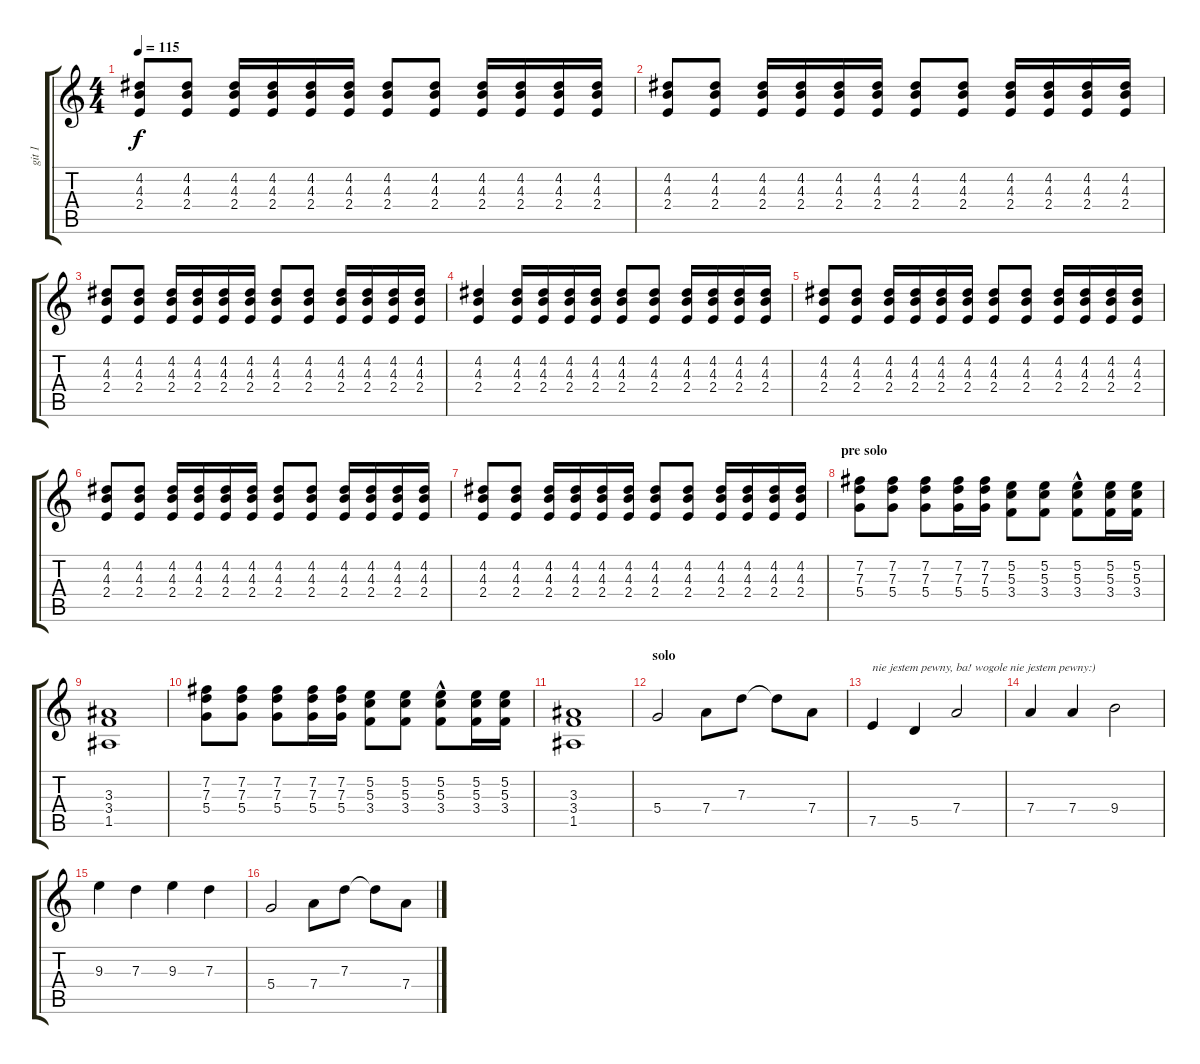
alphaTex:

\track ("git 1" "git 1") {instrument electricguitarclean}
\staff {score tabs}
\tuning (E4 B3 G3 D3 A2 E2) {hide}
\ts (4 4)
\tempo 115
\clef g2
\ks c
(4.2 4.3 2.4).8{dy f} (4.2 4.3 2.4).8 (4.2 4.3 2.4).16 (4.2 4.3 2.4).16 (4.2 4.3 2.4).16 (4.2 4.3 2.4).16 (4.2 4.3 2.4).8 (4.2 4.3 2.4).8 (4.2 4.3 2.4).16 (4.2 4.3 2.4).16 (4.2 4.3 2.4).16 (4.2 4.3 2.4).16 |
(4.2 4.3 2.4).8 (4.2 4.3 2.4).8 (4.2 4.3 2.4).16 (4.2 4.3 2.4).16 (4.2 4.3 2.4).16 (4.2 4.3 2.4).16 (4.2 4.3 2.4).8 (4.2 4.3 2.4).8 (4.2 4.3 2.4).16 (4.2 4.3 2.4).16 (4.2 4.3 2.4).16 (4.2 4.3 2.4).16 |
(4.2 4.3 2.4).8 (4.2 4.3 2.4).8 (4.2 4.3 2.4).16 (4.2 4.3 2.4).16 (4.2 4.3 2.4).16 (4.2 4.3 2.4).16 (4.2 4.3 2.4).8 (4.2 4.3 2.4).8 (4.2 4.3 2.4).16 (4.2 4.3 2.4).16 (4.2 4.3 2.4).16 (4.2 4.3 2.4).16 |
(4.2 4.3 2.4).4 (4.2 4.3 2.4).16 (4.2 4.3 2.4).16 (4.2 4.3 2.4).16 (4.2 4.3 2.4).16 (4.2 4.3 2.4).8 (4.2 4.3 2.4).8 (4.2 4.3 2.4).16 (4.2 4.3 2.4).16 (4.2 4.3 2.4).16 (4.2 4.3 2.4).16 |
(4.2 4.3 2.4).8 (4.2 4.3 2.4).8 (4.2 4.3 2.4).16 (4.2 4.3 2.4).16 (4.2 4.3 2.4).16 (4.2 4.3 2.4).16 (4.2 4.3 2.4).8 (4.2 4.3 2.4).8 (4.2 4.3 2.4).16 (4.2 4.3 2.4).16 (4.2 4.3 2.4).16 (4.2 4.3 2.4).16 |
(4.2 4.3 2.4).8 (4.2 4.3 2.4).8 (4.2 4.3 2.4).16 (4.2 4.3 2.4).16 (4.2 4.3 2.4).16 (4.2 4.3 2.4).16 (4.2 4.3 2.4).8 (4.2 4.3 2.4).8 (4.2 4.3 2.4).16 (4.2 4.3 2.4).16 (4.2 4.3 2.4).16 (4.2 4.3 2.4).16 |
(4.2 4.3 2.4).8 (4.2 4.3 2.4).8 (4.2 4.3 2.4).16 (4.2 4.3 2.4).16 (4.2 4.3 2.4).16 (4.2 4.3 2.4).16 (4.2 4.3 2.4).8 (4.2 4.3 2.4).8 (4.2 4.3 2.4).16 (4.2 4.3 2.4).16 (4.2 4.3 2.4).16 (4.2 4.3 2.4).16 |
\section ("" "pre solo")
(7.2 7.3 5.4).8 (7.2 7.3 5.4).8 (7.2 7.3 5.4).8 (7.2 7.3 5.4).16 (7.2 7.3 5.4).16 (5.2 5.3 3.4).8 (5.2 5.3 3.4).8 (5.2 5.3 3.4{hac}).8 (5.2 5.3 3.4).16 (5.2 5.3 3.4).16 |
(3.3 3.4 1.5).1 |
(7.2 7.3 5.4).8 (7.2 7.3 5.4).8 (7.2 7.3 5.4).8 (7.2 7.3 5.4).16 (7.2 7.3 5.4).16 (5.2 5.3 3.4).8 (5.2 5.3 3.4).8 (5.2 5.3 3.4{hac}).8 (5.2 5.3 3.4).16 (5.2 5.3 3.4).16 |
(3.3 3.4 1.5).1 |
\section ("" "solo")
5.4.2 7.4.8 7.3.8 7.3{t}.8 7.4.8 |
7.5.4{txt "nie jestem pewny, ba! wogole nie jestem pewny:)"} 5.5.4 7.4.2 |
7.4.4 7.4.4 9.4.2 |
9.3.4 7.3.4 9.3.4 7.3.4 |
5.4.2 7.4.8 7.3.8 7.3{t}.8 7.4.8
